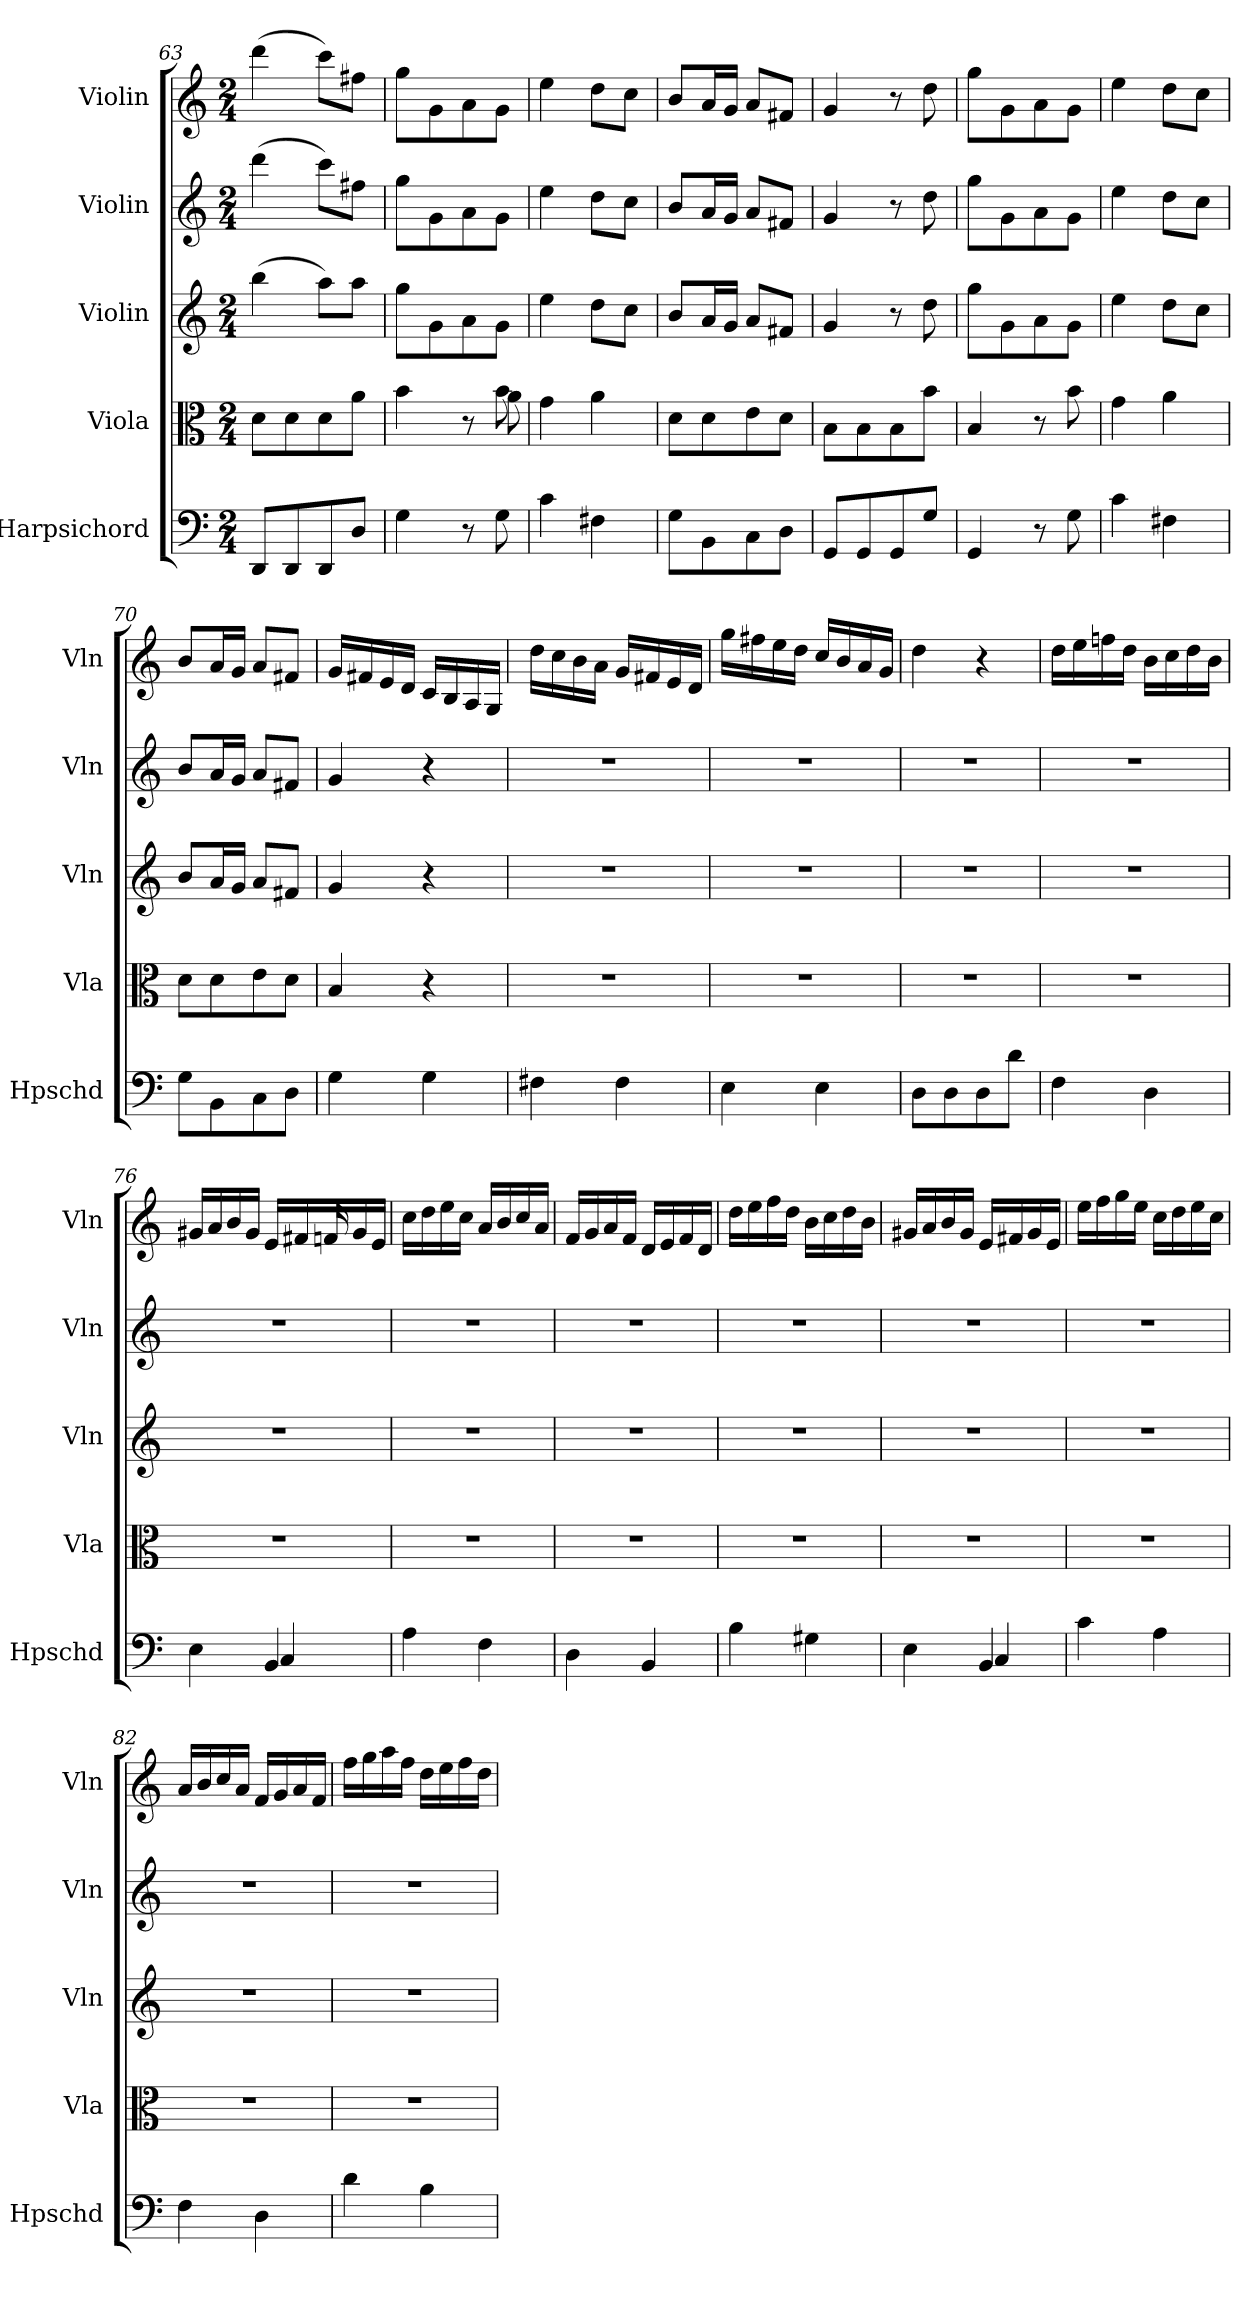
**kern	**kern	**kern	**kern	**kern
*part5	*part4	*part3	*part2	*part1
*staff5	*staff4	*staff3	*staff2	*staff1
*I"Harpsichord	*I"Viola	*I"Violin	*I"Violin	*I"Violin
*I'Hpschd	*I'Vla	*I'Vln	*I'Vln	*I'Vln
*clefF4	*clefC3	*clefG2	*clefG2	*clefG2
*k[]	*k[]	*k[]	*k[]	*k[]
*C:	*C:	*C:	*C:	*C:
*M2/4	*M2/4	*M2/4	*M2/4	*M2/4
=63	=63	=63	=63	=63
8DD/L	8d\L	(4bb\	(4ddd\	(4ddd\
8DD/	8d\	.	.	.
8DD/	8d\	8aa\L)	8ccc\L)	8ccc\L)
8D/J	8a\J	8aa\J	8ff#X\J	8ff#X\J
=64	=64	=64	=64	=64
*	*^	*	*	*
4G\	4b\	4.ryy	8gg\L	8gg\L	8gg\L
.	.	.	8g\	8g\	8g\
8r	8r	.	8a\	8a\	8a\
8G\	8b\	8a\	8g\J	8g\J	8g\J
*	*v	*v	*	*	*
=65	=65	=65	=65	=65
4c\	4g\	4ee\	4ee\	4ee\
4F#X\	4a\	8dd\L	8dd\L	8dd\L
.	.	8cc\J	8cc\J	8cc\J
=66	=66	=66	=66	=66
8G\L	8d\L	8b/L	8b/L	8b/L
8BB\	8d\	16a/L	16a/L	16a/L
.	.	16g/JJ	16g/JJ	16g/JJ
8C\	8e\	8a/L	8a/L	8a/L
8D\J	8d\J	8f#X/J	8f#X/J	8f#X/J
=67	=67	=67	=67	=67
8GG/L	8B\L	4g/	4g/	4g/
8GG/	8B\	.	.	.
8GG/	8B\	8r	8r	8r
8G/J	8b\J	8dd\	8dd\	8dd\
=68	=68	=68	=68	=68
4GG/	4B/	8gg\L	8gg\L	8gg\L
.	.	8g\	8g\	8g\
8r	8r	8a\	8a\	8a\
8G\	8b\	8g\J	8g\J	8g\J
=69	=69	=69	=69	=69
4c\	4g\	4ee\	4ee\	4ee\
4F#X\	4a\	8dd\L	8dd\L	8dd\L
.	.	8cc\J	8cc\J	8cc\J
=70	=70	=70	=70	=70
8G\L	8d\L	8b/L	8b/L	8b/L
8BB\	8d\	16a/L	16a/L	16a/L
.	.	16g/JJ	16g/JJ	16g/JJ
8C\	8e\	8a/L	8a/L	8a/L
8D\J	8d\J	8f#X/J	8f#X/J	8f#X/J
=71	=71	=71	=71	=71
4G\	4B/	4g/	4g/	16g/LL
.	.	.	.	16f#X/
.	.	.	.	16e/
.	.	.	.	16d/JJ
4G\	4r	4r	4r	16c/LL
.	.	.	.	16B/
.	.	.	.	16A/
.	.	.	.	16G/JJ
=72	=72	=72	=72	=72
4F#X\	2r	2r	2r	16dd\LL
.	.	.	.	16cc\
.	.	.	.	16b\
.	.	.	.	16a\JJ
4F#\	.	.	.	16g/LL
.	.	.	.	16f#X/
.	.	.	.	16e/
.	.	.	.	16d/JJ
=73	=73	=73	=73	=73
4E\	2r	2r	2r	16gg\LL
.	.	.	.	16ff#X\
.	.	.	.	16ee\
.	.	.	.	16dd\JJ
4E\	.	.	.	16cc/LL
.	.	.	.	16b/
.	.	.	.	16a/
.	.	.	.	16g/JJ
=74	=74	=74	=74	=74
8D\L	2r	2r	2r	4dd\
8D\	.	.	.	.
8D\	.	.	.	4r
8d\J	.	.	.	.
=75	=75	=75	=75	=75
4F\	2r	2r	2r	16dd\LL
.	.	.	.	16ee\
.	.	.	.	16ffn\
.	.	.	.	16dd\JJ
4D\	.	.	.	16b\LL
.	.	.	.	16cc\
.	.	.	.	16dd\
.	.	.	.	16b\JJ
=76	=76	=76	=76	=76
*^	*	*	*	*^
4E\	4ryy	2r	2r	2r	16g#X/LL	4ryy
.	.	.	.	.	16a/	.
.	.	.	.	.	16b/	.
.	.	.	.	.	16g#/JJ	.
4BB/	4C/	.	.	.	16e/LL	16ryy
.	.	.	.	.	16f#X/	16fn/
.	.	.	.	.	16g#/	8ryy
.	.	.	.	.	16e/JJ	.
*v	*v	*	*	*	*v	*v
=77	=77	=77	=77	=77
4A\	2r	2r	2r	16cc\LL
.	.	.	.	16dd\
.	.	.	.	16ee\
.	.	.	.	16cc\JJ
4F\	.	.	.	16a/LL
.	.	.	.	16b/
.	.	.	.	16cc/
.	.	.	.	16a/JJ
=78	=78	=78	=78	=78
4D\	2r	2r	2r	16f/LL
.	.	.	.	16g/
.	.	.	.	16a/
.	.	.	.	16f/JJ
4BB/	.	.	.	16d/LL
.	.	.	.	16e/
.	.	.	.	16f/
.	.	.	.	16d/JJ
=79	=79	=79	=79	=79
4B\	2r	2r	2r	16dd\LL
.	.	.	.	16ee\
.	.	.	.	16ff\
.	.	.	.	16dd\JJ
4G#X\	.	.	.	16b\LL
.	.	.	.	16cc\
.	.	.	.	16dd\
.	.	.	.	16b\JJ
=80	=80	=80	=80	=80
*^	*	*	*	*
4E\	4ryy	2r	2r	2r	16g#X/LL
.	.	.	.	.	16a/
.	.	.	.	.	16b/
.	.	.	.	.	16g#/JJ
4BB/	4C/	.	.	.	16e/LL
.	.	.	.	.	16f#X/
.	.	.	.	.	16g#/
.	.	.	.	.	16e/JJ
*v	*v	*	*	*	*
=81	=81	=81	=81	=81
4c\	2r	2r	2r	16ee\LL
.	.	.	.	16ff\
.	.	.	.	16gg\
.	.	.	.	16ee\JJ
4A\	.	.	.	16cc\LL
.	.	.	.	16dd\
.	.	.	.	16ee\
.	.	.	.	16cc\JJ
=82	=82	=82	=82	=82
4F\	2r	2r	2r	16a/LL
.	.	.	.	16b/
.	.	.	.	16cc/
.	.	.	.	16a/JJ
4D\	.	.	.	16f/LL
.	.	.	.	16g/
.	.	.	.	16a/
.	.	.	.	16f/JJ
=83	=83	=83	=83	=83
4d\	2r	2r	2r	16ff\LL
.	.	.	.	16gg\
.	.	.	.	16aa\
.	.	.	.	16ff\JJ
4B\	.	.	.	16dd\LL
.	.	.	.	16ee\
.	.	.	.	16ff\
.	.	.	.	16dd\JJ
=	=	=	=	=
*-	*-	*-	*-	*-
